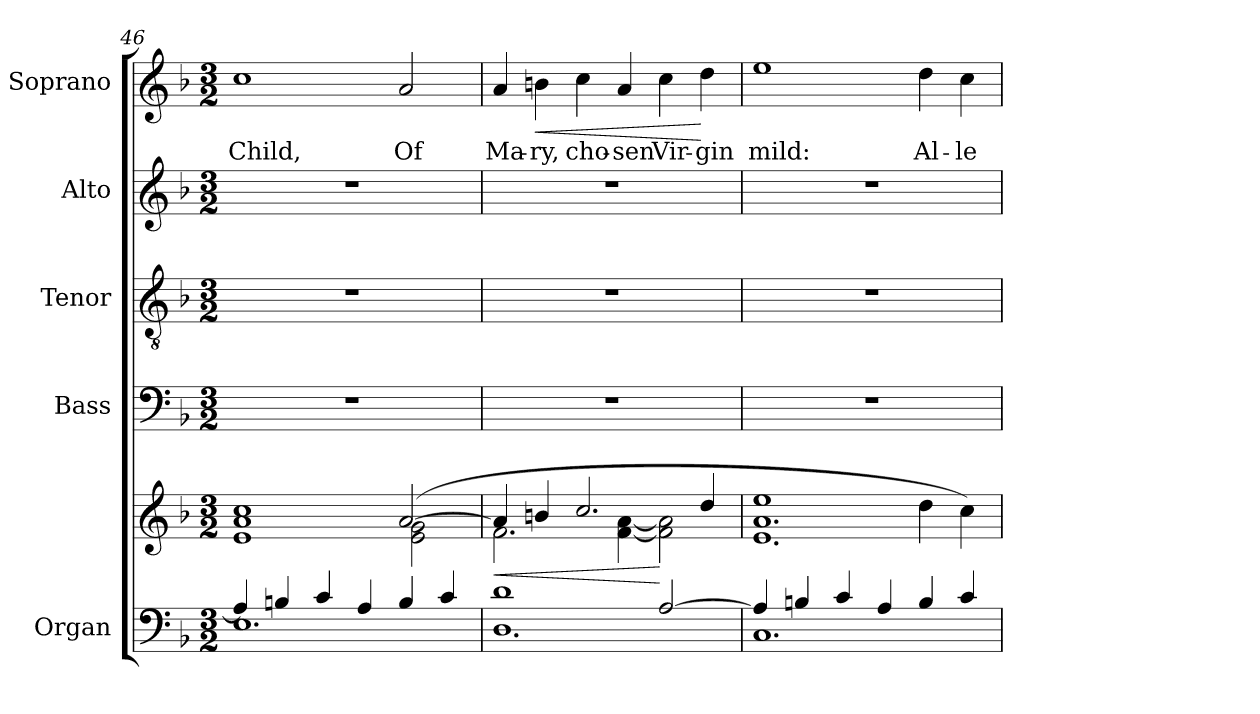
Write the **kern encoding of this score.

**kern	**kern	**dynam	**kern	**kern	**kern	**kern	**text	**dynam
*part5	*part5	*part5	*part4	*part3	*part2	*part1	*part1	*part1
*staff6	*staff5	*staff5/6	*staff4	*staff3	*staff2	*staff1	*staff1	*staff1
*I"Organ	*	*	*I"Bass	*I"Tenor	*I"Alto	*I"Soprano	*	*
*I'Org.	*	*	*I'B.	*I'T.	*I'A.	*I'S.	*	*
!!LO:PB:g=z
*clefF4	*clefG2	*	*clefF4	*clefGv2	*clefG2	*clefG2	*	*
*	*	*	*	*ITrd7c12	*	*	*	*
*k[b-]	*k[b-]	*	*k[b-]	*k[b-]	*k[b-]	*k[b-]	*	*
*F:	*F:	*	*F:	*F:	*F:	*F:	*	*
*M3/2	*M3/2	*	*M3/2	*M3/2	*M3/2	*M3/2	*	*
=46	=46	=46	=46	=46	=46	=46	=46	=46
*^	*^	*	*	*	*	*	*	*
!	!	!	!	!	!LO:N:vis=1	!LO:N:vis=1	!LO:N:vis=1	!	!	!
!	!	!	!	!	!	!	!	!	!LO:LY:b:color=#000000	!
4Ai/]	1.Ei	1ei 1ai 1cci	1ryy	.	1.r	1.r	1.r	1cci	Child,	.
4Bni/	.	.	.	.	.	.	.	.	.	.
4ci/	.	.	.	.	.	.	.	.	.	.
4Ai/	.	.	.	.	.	.	.	.	.	.
!	!	!	!	!	!	!	!	!	!LO:LY:b:color=#000000	!
4Bi/	.	([>2ai/	2ei\ 2gi	.	.	.	.	2ai/	Of	.
4ci/	.	.	.	.	.	.	.	.	.	.
=47	=47	=47	=47	=47	=47	=47	=47	=47	=47	=47
!	!	!	!	!LO:HP:b	!LO:N:vis=1	!LO:N:vis=1	!LO:N:vis=1	!	!	!
!	!	!	!	!	!	!	!	!	!LO:LY:b:color=#000000	!
1di	1.Di	4ai/]	2.fi\	<	1.r	1.r	1.r	4ai/	Ma-	.
!	!	!	!	!	!	!	!	!	!LO:LY:b:color=#000000	!LO:HP:b
.	.	4bni/	.	.	.	.	.	4bni\	-ry,	<
!	!	!	!	!	!	!	!	!	!LO:LY:b:color=#000000	!
.	.	2.cci/	.	.	.	.	.	4cci\	cho-	.
!	!	!	!	!	!	!	!	!	!LO:LY:b:color=#000000	!
.	.	.	[<4fi\ [<4ai	.	.	.	.	4ai/	-sen	.
!	!	!	!	!	!	!	!	!	!LO:LY:b:color=#000000	!
[>2Ai/	.	.	2fi\] 2ai]	[	.	.	.	4cci\	Vir-	.
!	!	!	!	!	!	!	!	!	!LO:LY:b:color=#000000	!
.	.	4ddi/	.	.	.	.	.	4ddi\	-gin	[
=48	=48	=48	=48	=48	=48	=48	=48	=48	=48	=48
!	!	!	!	!	!LO:N:vis=1	!LO:N:vis=1	!LO:N:vis=1	!	!	!
!	!	!	!	!	!	!	!	!	!LO:LY:b:color=#000000	!
4Ai/]	1.Ci	1eei	1.ei 1.ai	.	1.r	1.r	1.r	1eei	mild:	.
4Bni/	.	.	.	.	.	.	.	.	.	.
4ci/	.	.	.	.	.	.	.	.	.	.
4Ai/	.	.	.	.	.	.	.	.	.	.
!	!	!	!	!	!	!	!	!	!LO:LY:b:color=#000000	!
4Bi/	.	4ddi\	.	.	.	.	.	4ddi\	Al-	.
!	!	!	!	!	!	!	!	!	!LO:LY:b:color=#000000	!
4ci/	.	4cci\)	.	.	.	.	.	4cci\	-le-	.
*v	*v	*	*	*	*	*	*	*	*	*
*	*v	*v	*	*	*	*	*	*	*
=	=	=	=	=	=	=	=	=
*-	*-	*-	*-	*-	*-	*-	*-	*-
